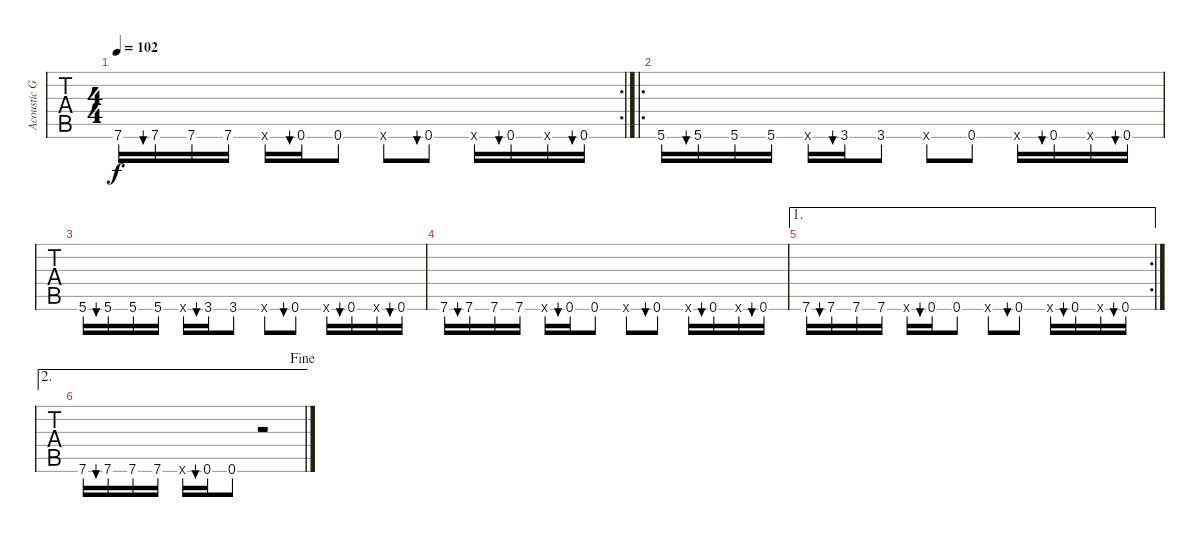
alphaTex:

\track ("Acoustic Guitar" "Acoustic G") {instrument acousticguitarsteel}
\staff {tabs}
\tuning (E4 B3 Ab3 E3 A2 Db2) {hide}
\rc 2
\ts (4 4)
\tempo 102
\clef g2
\ks c
7.6{rf 1}.16{dy f} 7.6{rf 1}.16{bu 30} 7.6{rf 1}.16 7.6.16 0.6{x}.16 0.6{rf 1}.16{bu 60} 0.6{rf 1}.8 0.6{x}.8 0.6{rf 1}.8{bu 60} 0.6{x}.16 0.6{rf 1}.16{bu 60} 0.6{x}.16 0.6{rf 1}.16{bu 60} |
\ro
5.6{rf 1}.16 5.6{rf 1}.16{bu 30} 5.6{rf 1}.16 5.6{rf 1}.16 0.6{x}.16 3.6{rf 1}.16{bu 60} 3.6{rf 1}.8 0.6{x}.8 0.6.8 0.6{x}.16 0.6{rf 1}.16{bu 60} 0.6{x}.16 0.6{rf 1}.16{bu 60} |
5.6{rf 1}.16 5.6{rf 1}.16{bu 30} 5.6{rf 1}.16 5.6{rf 1}.16 0.6{x}.16 3.6{rf 1}.16{bu 60} 3.6{rf 1}.8 0.6{x}.8 0.6{rf 1}.8{bu 60} 0.6{x}.16 0.6{rf 1}.16{bu 60} 0.6{x}.16 0.6{rf 1}.16{bu 60} |
7.6{rf 1}.16 7.6{rf 1}.16{bu 30} 7.6{rf 1}.16 7.6{rf 1}.16 0.6{x}.16 0.6{rf 1}.16{bu 60} 0.6{rf 1}.8 0.6{x}.8 0.6{rf 1}.8{bu 60} 0.6{x}.16 0.6{rf 1}.16{bu 60} 0.6{x}.16 0.6{rf 1}.16{bu 60} |
\ae 1
\rc 2
7.6{rf 1}.16 7.6{rf 1}.16{bu 30} 7.6{rf 1}.16 7.6{rf 1}.16 0.6{x}.16 0.6{rf 1}.16{bu 60} 0.6{rf 1}.8 0.6{x}.8 0.6{rf 1}.8{bu 60} 0.6{x}.16 0.6{rf 1}.16{bu 60} 0.6{x}.16 0.6{rf 1}.16{bu 60} |
\ae 2
\jump fine
7.6{rf 1}.16 7.6{rf 1}.16{bu 30} 7.6{rf 1}.16 7.6{rf 1}.16 0.6{x}.16 0.6{rf 1}.16{bu 60} 0.6{rf 1}.8 r.2
